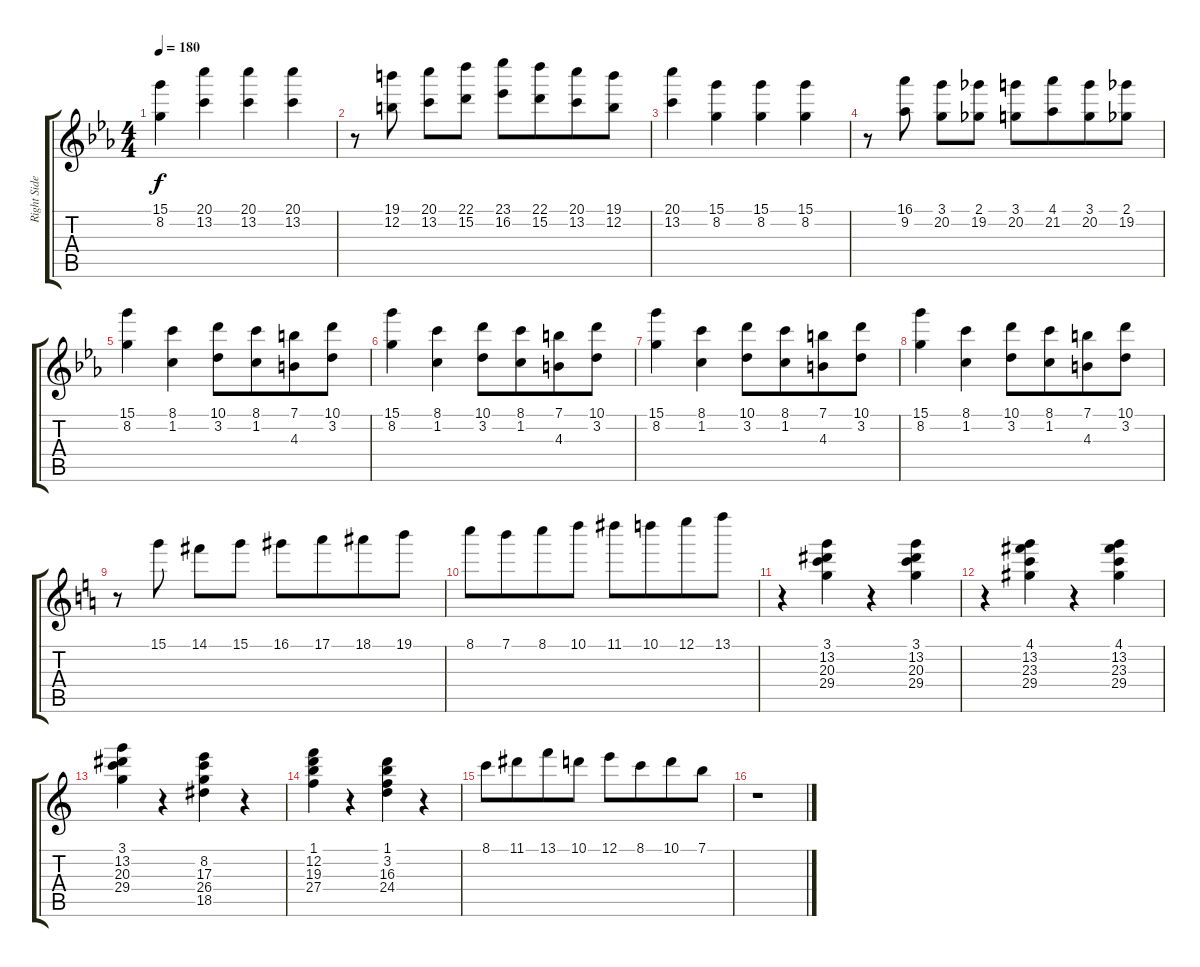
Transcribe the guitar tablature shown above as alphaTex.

\track ("Right Side (R. H. Piano)" "Right Side") {instrument acousticguitarsteel}
\staff {score tabs}
\tuning (E4 B3 G3 D3 A2 E2) {hide}
\ts (4 4)
\tempo 180
\clef g2
\ks eb
(15.1 8.2).4{dy f} (20.1 13.2).4 (20.1 13.2).4 (20.1 13.2).4 |
r.8 (19.1 12.2).8 (20.1 13.2).8 (22.1 15.2).8 (23.1 16.2).8 (22.1 15.2).8{beam merge} (20.1 13.2).8 (19.1 12.2).8 |
(20.1 13.2).4 (15.1 8.2).4 (15.1 8.2).4 (15.1 8.2).4 |
r.8 (16.1 9.2).8 (3.1 20.2).8 (2.1 19.2).8 (3.1 20.2).8 (4.1 21.2).8{beam merge} (3.1 20.2).8 (2.1 19.2).8 |
(15.1 8.2).4 (8.1 1.2).4 (10.1 3.2).8 (8.1 1.2).8{beam merge} (7.1 4.3).8 (10.1 3.2).8 |
(15.1 8.2).4 (8.1 1.2).4 (10.1 3.2).8 (8.1 1.2).8{beam merge} (7.1 4.3).8 (10.1 3.2).8 |
(15.1 8.2).4 (8.1 1.2).4 (10.1 3.2).8 (8.1 1.2).8{beam merge} (7.1 4.3).8 (10.1 3.2).8 |
(15.1 8.2).4 (8.1 1.2).4 (10.1 3.2).8 (8.1 1.2).8{beam merge} (7.1 4.3).8 (10.1 3.2).8 |
\ks c
r.8 15.1.8 14.1.8 15.1.8 16.1.8 17.1.8{beam merge} 18.1.8 19.1.8 |
8.1.8{ot 8vb} 7.1.8{ot 8vb beam merge} 8.1.8{ot 8vb} 10.1.8{ot 8vb} 11.1.8{ot 8vb} 10.1.8{ot 8vb beam merge} 12.1.8{ot 8vb} 13.1.8{ot 8vb} |
r.4 (3.1 13.2 20.3 29.4).4 r.4 (3.1 13.2 20.3 29.4).4 |
r.4 (4.1 13.2 23.3 29.4).4 r.4 (4.1 13.2 23.3 29.4).4 |
(3.1 13.2 20.3 29.4).4 r.4 (8.2 17.3 26.4 18.5).4 r.4 |
(1.1 12.2 19.3 27.4).4 r.4 (1.1 3.2 16.3 24.4).4 r.4 |
8.1.8 11.1.8{beam merge} 13.1.8 10.1.8 12.1.8 8.1.8{beam merge} 10.1.8 7.1.8 |
r.1
